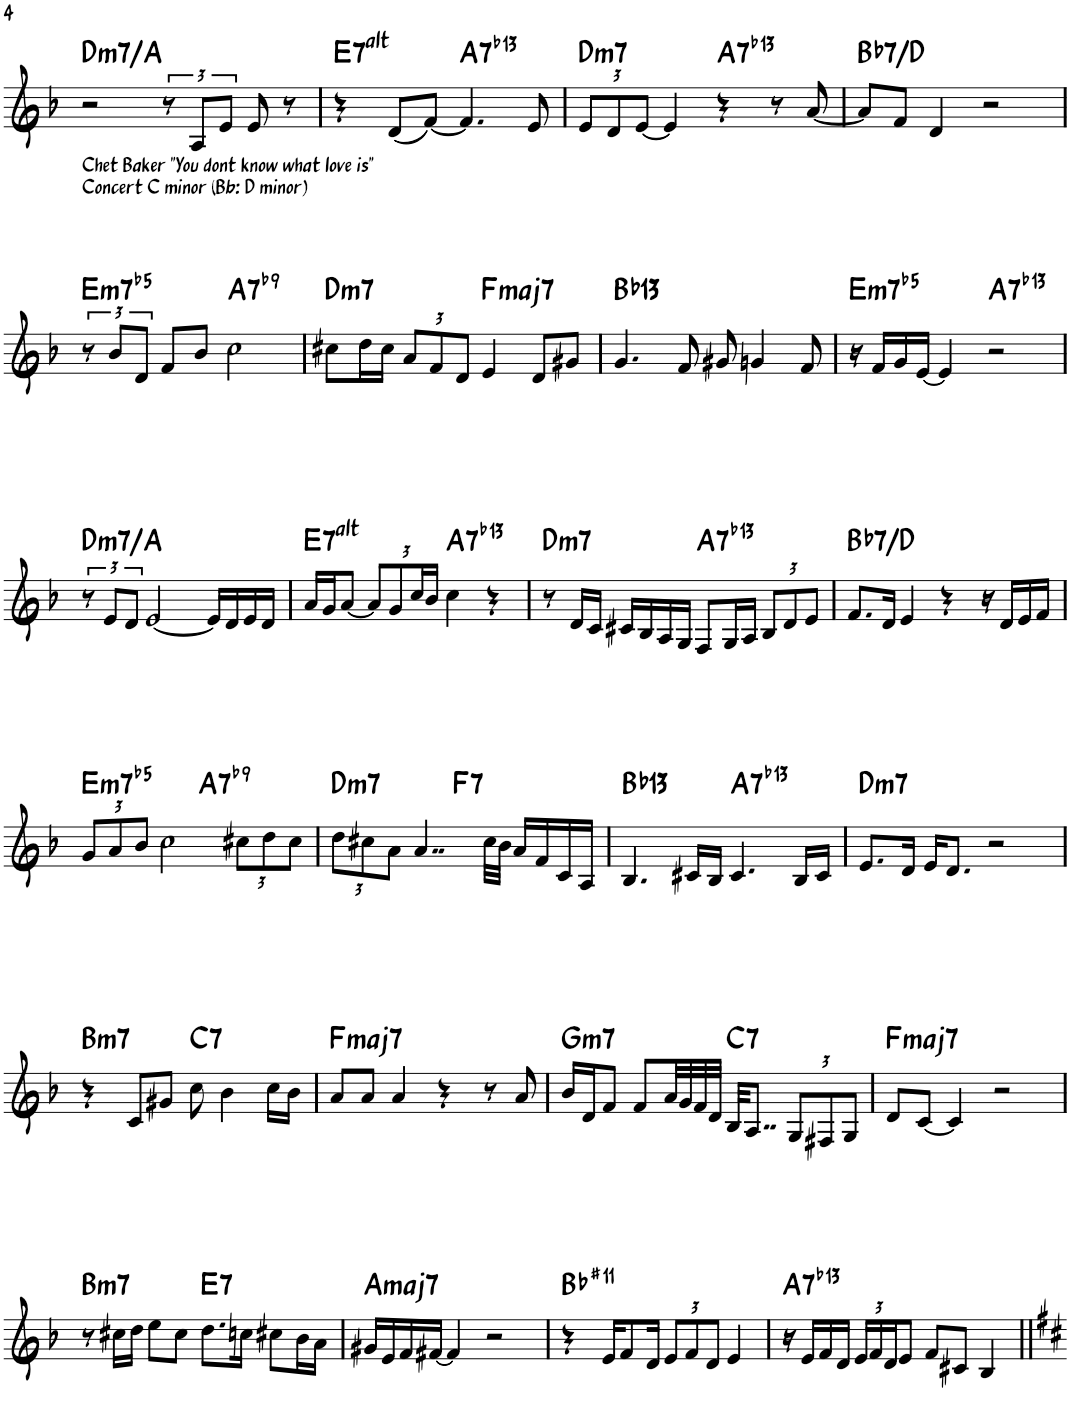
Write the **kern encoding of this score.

**kern	**harte
*part1	*part1
*staff1	*
*I"Bb Trumpet	*
*I'Bb Tpt.	*
!!LO:PB:g=z
*clefG2	*
*Trd1c2	*
*k[b-]	*
*M4/4	*
=57	=57
!LO:TX:b:t=Chet Baker "You dont know what love is"	!
!LO:TX:b:t=Concert C minor (Bb&colon; D minor)	!LO:H:kt=m7
2r	D:min7/5
12r	.
12A/L	.
12e/J	.
8e/	.
8r	.
=58	=58
!	!LO:H:kt=7
4r	E:(3,b5,#5,b7,b9,#9)
(8d/L	.
[8f/J)	.
!	!LO:H:kt=7
4.f/]	A:7(b13)
8e/	.
=59	=59
*Xbrackettup	*
!	!LO:H:kt=m7
12e/L	D:min7
12d/	.
[12e/J	.
4e/]	.
!	!LO:H:kt=7
4r	A:7(b13)
8r	.
[8a/	.
=60	=60
!	!LO:H:kt=7
8a/L]	Bb:7/3
8f/J	.
4d/	.
2r	.
!!LO:LB:g=z
=61	=61
*brackettup	*
!	!LO:H:kt=m7b5
12r	E:hdim7
12b-/L	.
12d/J	.
8f/L	.
8b-/J	.
!	!LO:H:kt=7
2cc\	A:7(b9)
=62	=62
!	!LO:H:kt=m7
8cc#X\L	D:min7
16dd\L	.
16cc#\JJ	.
*Xbrackettup	*
12a/L	.
12f/	.
12d/J	.
!	!LO:H:kt=maj7
4e/	F:maj7
8d/L	.
8g#X/J	.
=63	=63
!	!LO:H:kt=13
4.g/	Bb:9(11,13)
8f/	.
8g#X/	.
4gn/	.
8f/	.
=64	=64
!	!LO:H:kt=m7b5
16r	E:hdim7
16f/LL	.
16g/	.
[16e/JJ	.
4e/]	.
!	!LO:H:kt=7
2r	A:7(b13)
!!LO:LB:g=z
=65	=65
*brackettup	*
!	!LO:H:kt=m7
12r	D:min7/5
12e/L	.
12d/J	.
[2e/	.
16e/LL]	.
16d/	.
16e/	.
16d/JJ	.
=66	=66
!	!LO:H:kt=7
16a/LL	E:(3,b5,#5,b7,b9,#9)
16g/J	.
[8a/J	.
*Xbrackettup	*
12a/L]	.
12g/	.
24cc/L	.
24b-/JJ	.
!	!LO:H:kt=7
4cc\	A:7(b13)
4r	.
=67	=67
!	!LO:H:kt=m7
8r	D:min7
16d/LL	.
16c/JJ	.
16c#X/LL	.
16B-/	.
16A/	.
16G/JJ	.
!	!LO:H:kt=7
8F/L	A:7(b13)
16G/L	.
16A/JJ	.
12B-/L	.
12d/	.
12e/J	.
=68	=68
!	!LO:H:kt=7
8.f/L	Bb:7/3
16d/Jk	.
4e/	.
4r	.
16r	.
16d/LL	.
16e/	.
16f/JJ	.
!!LO:LB:g=z
=69	=69
!	!LO:H:kt=m7b5
*^	*
12g/L	2ryy	E:hdim7
12a/	.	.
12b-/J	.	.
2cc\	.	.
!	!	!LO:H:kt=7
.	2ryy	A:7(b9)
12cc#X\L	.	.
12dd\	.	.
12cc#\J	.	.
=70	=70	=70
!	!	!LO:H:kt=m7
12dd\L	2ryy	D:min7
12cc#X\	.	.
12a\J	.	.
4..a/	.	.
!	!	!LO:H:kt=7
.	2ryy	F:7
32cc#\LLL	.	.
32b-\JJJ	.	.
16a/LL	.	.
16f/	.	.
16c/	.	.
16A/JJ	.	.
=71	=71	=71
!	!	!LO:H:kt=13
*v	*v	*
4.B-/	Bb:9(11,13)
16c#X/LL	.
16B-/JJ	.
!	!LO:H:kt=7
4.c#/	A:7(b13)
16B-/LL	.
16c#/JJ	.
=72	=72
!	!LO:H:kt=m7
8.e/L	D:min7
16d/Jk	.
16e/KL	.
8.d/J	.
2r	.
!!LO:LB:g=z
=73	=73
!	!LO:H:kt=m7
4r	B:min7
8c/L	.
8g#X/J	.
!	!LO:H:kt=7
8cc\	C:7
4b-\	.
16cc\LL	.
16b-\JJ	.
=74	=74
!	!LO:H:kt=maj7
8a/L	F:maj7
8a/J	.
4a/	.
4r	.
8r	.
8a/	.
=75	=75
!	!LO:H:kt=m7
16b-/LL	G:min7
16d/J	.
8f/J	.
8f/L	.
32a/LL	.
32g/	.
32f/	.
32d/JJJ	.
!	!LO:H:kt=7
32B-/KKL	C:7
8..A/J	.
12G/L	.
12F#X/	.
12G/J	.
=76	=76
!	!LO:H:kt=maj7
8d/L	F:maj7
[8c/J	.
4c/]	.
2r	.
!!LO:LB:g=z
=77	=77
!	!LO:H:kt=m7
8r	B:min7
16cc#X\LL	.
16dd\JJ	.
8ee\L	.
8cc#\J	.
!	!LO:H:kt=7
8.dd\L	E:7
16ccn\Jk	.
8cc#X\L	.
16b-\L	.
16a\JJ	.
=78	=78
!	!LO:H:kt=maj7
16g#X/LL	A:maj7
16e/	.
16f/	.
[16f#X/JJ	.
4f#/]	.
2r	.
=79	=79
4r	Bb:maj(#11)
16e/KL	.
8f/	.
16d/Jk	.
12e/L	.
12f/	.
12d/J	.
4e/	.
=80	=80
!	!LO:H:kt=7
16r	A:7(b13)
16e/LL	.
16f/	.
16d/JJ	.
24e/LL	.
24f/	.
24d/J	.
8e/J	.
8f/L	.
8c#X/J	.
4B-/	.
=||	=||
*-	*-
